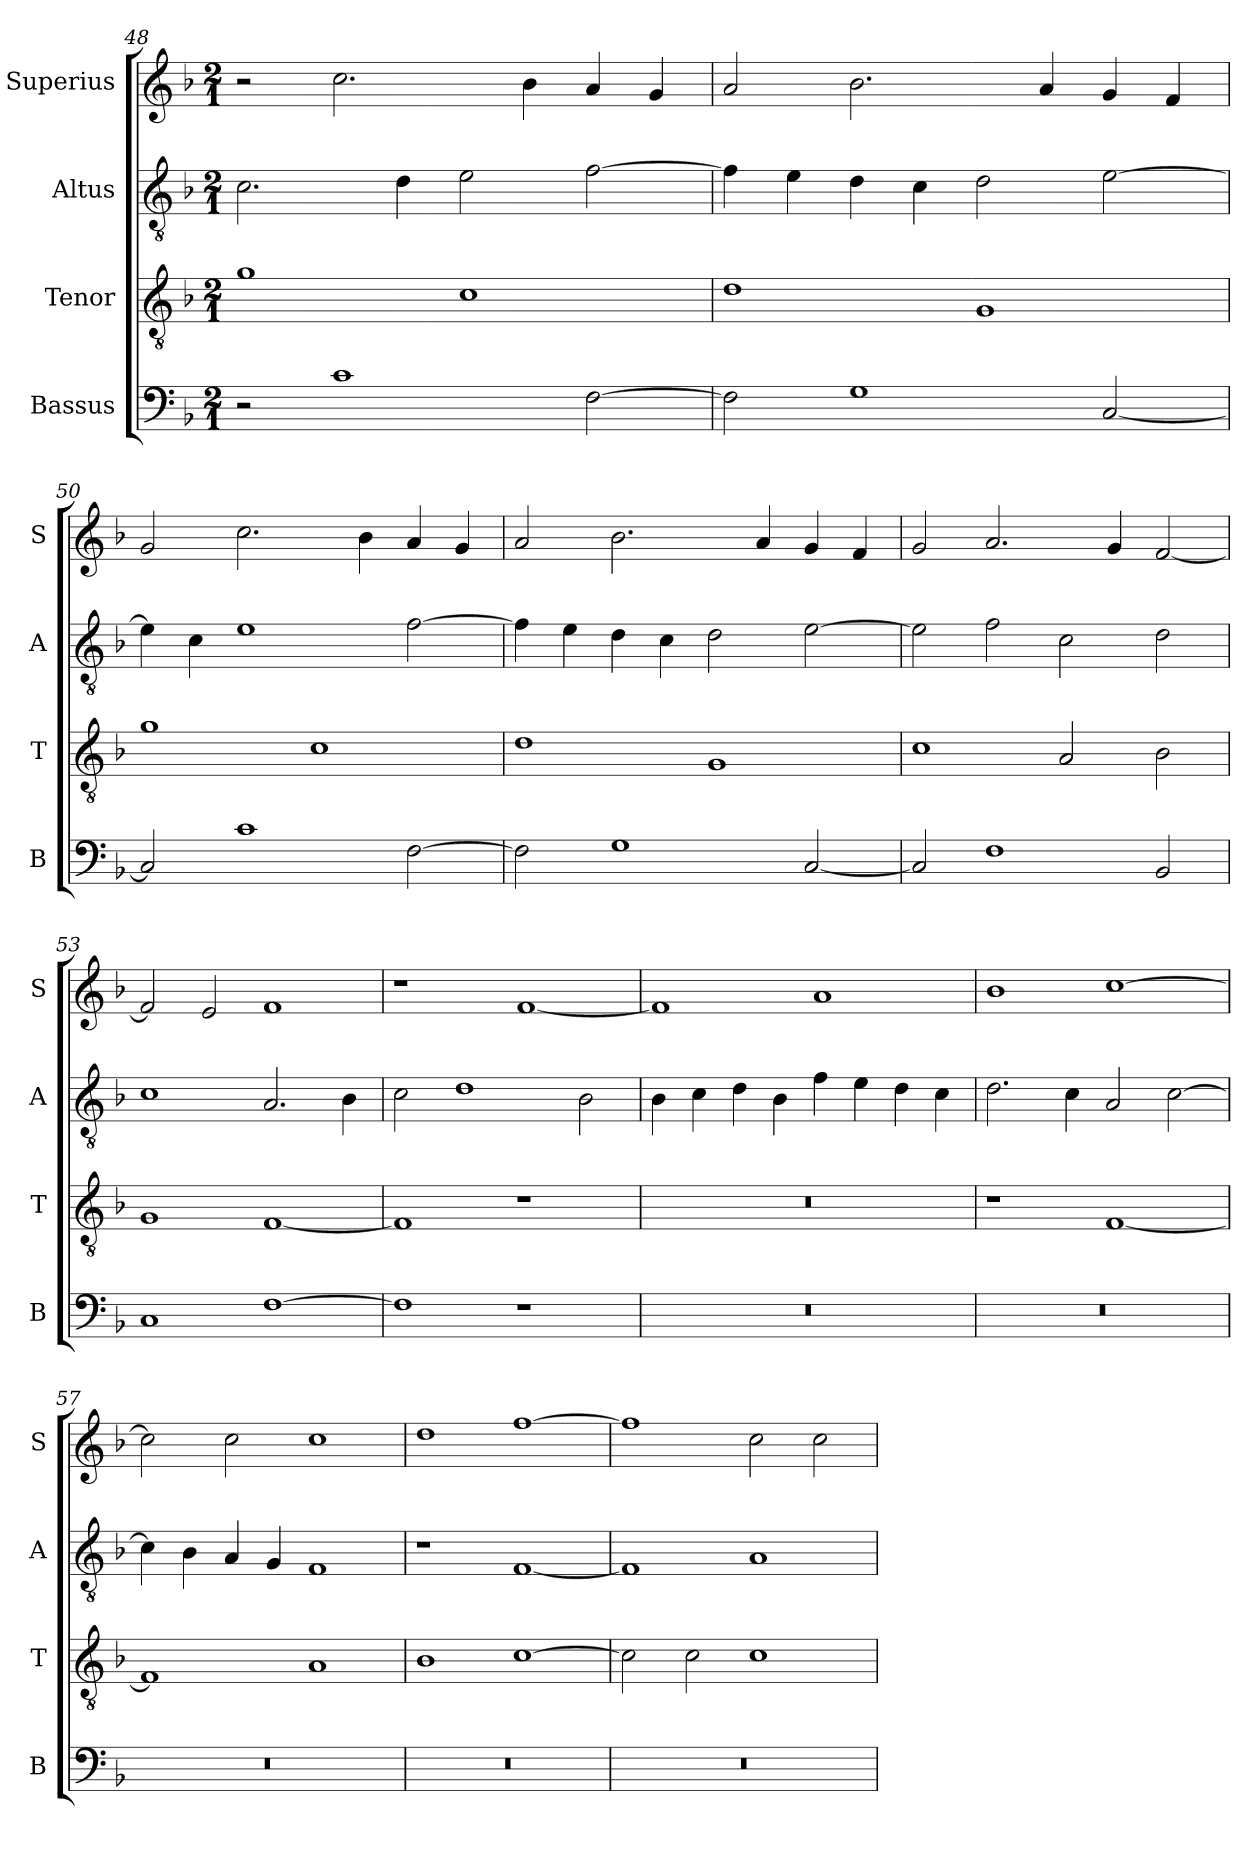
**kern	**kern	**kern	**kern
*part4	*part3	*part2	*part1
*staff4	*staff3	*staff2	*staff1
*I"Bassus	*I"Tenor	*I"Altus	*I"Superius
*I'B	*I'T	*I'A	*I'S
*clefF4	*clefGv2	*clefGv2	*clefG2
*k[b-]	*k[b-]	*k[b-]	*k[b-]
*F:	*F:	*F:	*F:
*M2/1	*M2/1	*M2/1	*M2/1
=48	=48	=48	=48
2r	1g	2.c	2r
1c	.	.	2.cc
.	.	4d	.
.	1c	2e	.
.	.	.	4b-
[2F	.	[2f	4a
.	.	.	4g
=49	=49	=49	=49
2F]	1d	4f]	2a
.	.	4e	.
1G	.	4d	2.b-
.	.	4c	.
.	1G	2d	.
.	.	.	4a
[2C	.	[2e	4g
.	.	.	4f
=50	=50	=50	=50
2C]	1g	4e]	2g
.	.	4c	.
1c	.	1e	2.cc
.	1c	.	.
.	.	.	4b-
[2F	.	[2f	4a
.	.	.	4g
=51	=51	=51	=51
2F]	1d	4f]	2a
.	.	4e	.
1G	.	4d	2.b-
.	.	4c	.
.	1G	2d	.
.	.	.	4a
[2C	.	[2e	4g
.	.	.	4f
=52	=52	=52	=52
2C]	1c	2e]	2g
1F	.	2f	2.a
.	2A	2c	.
.	.	.	4g
2BB-	2B-	2d	[2f
=53	=53	=53	=53
1C	1G	1c	2f]
.	.	.	2e
[1F	[1F	2.A	1f
.	.	4B-	.
=54	=54	=54	=54
1F]	1F]	2c	1r
.	.	1d	.
1r	1r	.	[1f
.	.	2B-	.
=55	=55	=55	=55
0r	0r	4B-	1f]
.	.	4c	.
.	.	4d	.
.	.	4B-	.
.	.	4f	1a
.	.	4e	.
.	.	4d	.
.	.	4c	.
=56	=56	=56	=56
0r	1r	2.d	1b-
.	.	4c	.
.	[1F	2A	[1cc
.	.	[2c	.
=57	=57	=57	=57
0r	1F]	4c]	2cc]
.	.	4B-	.
.	.	4A	2cc
.	.	4G	.
.	1A	1F	1cc
=58	=58	=58	=58
0r	1B-	1r	1dd
.	[1c	[1F	[1ff
=59	=59	=59	=59
0r	2c]	1F]	1ff]
.	2c	.	.
.	1c	1A	2cc
.	.	.	2cc
=	=	=	=
*-	*-	*-	*-
